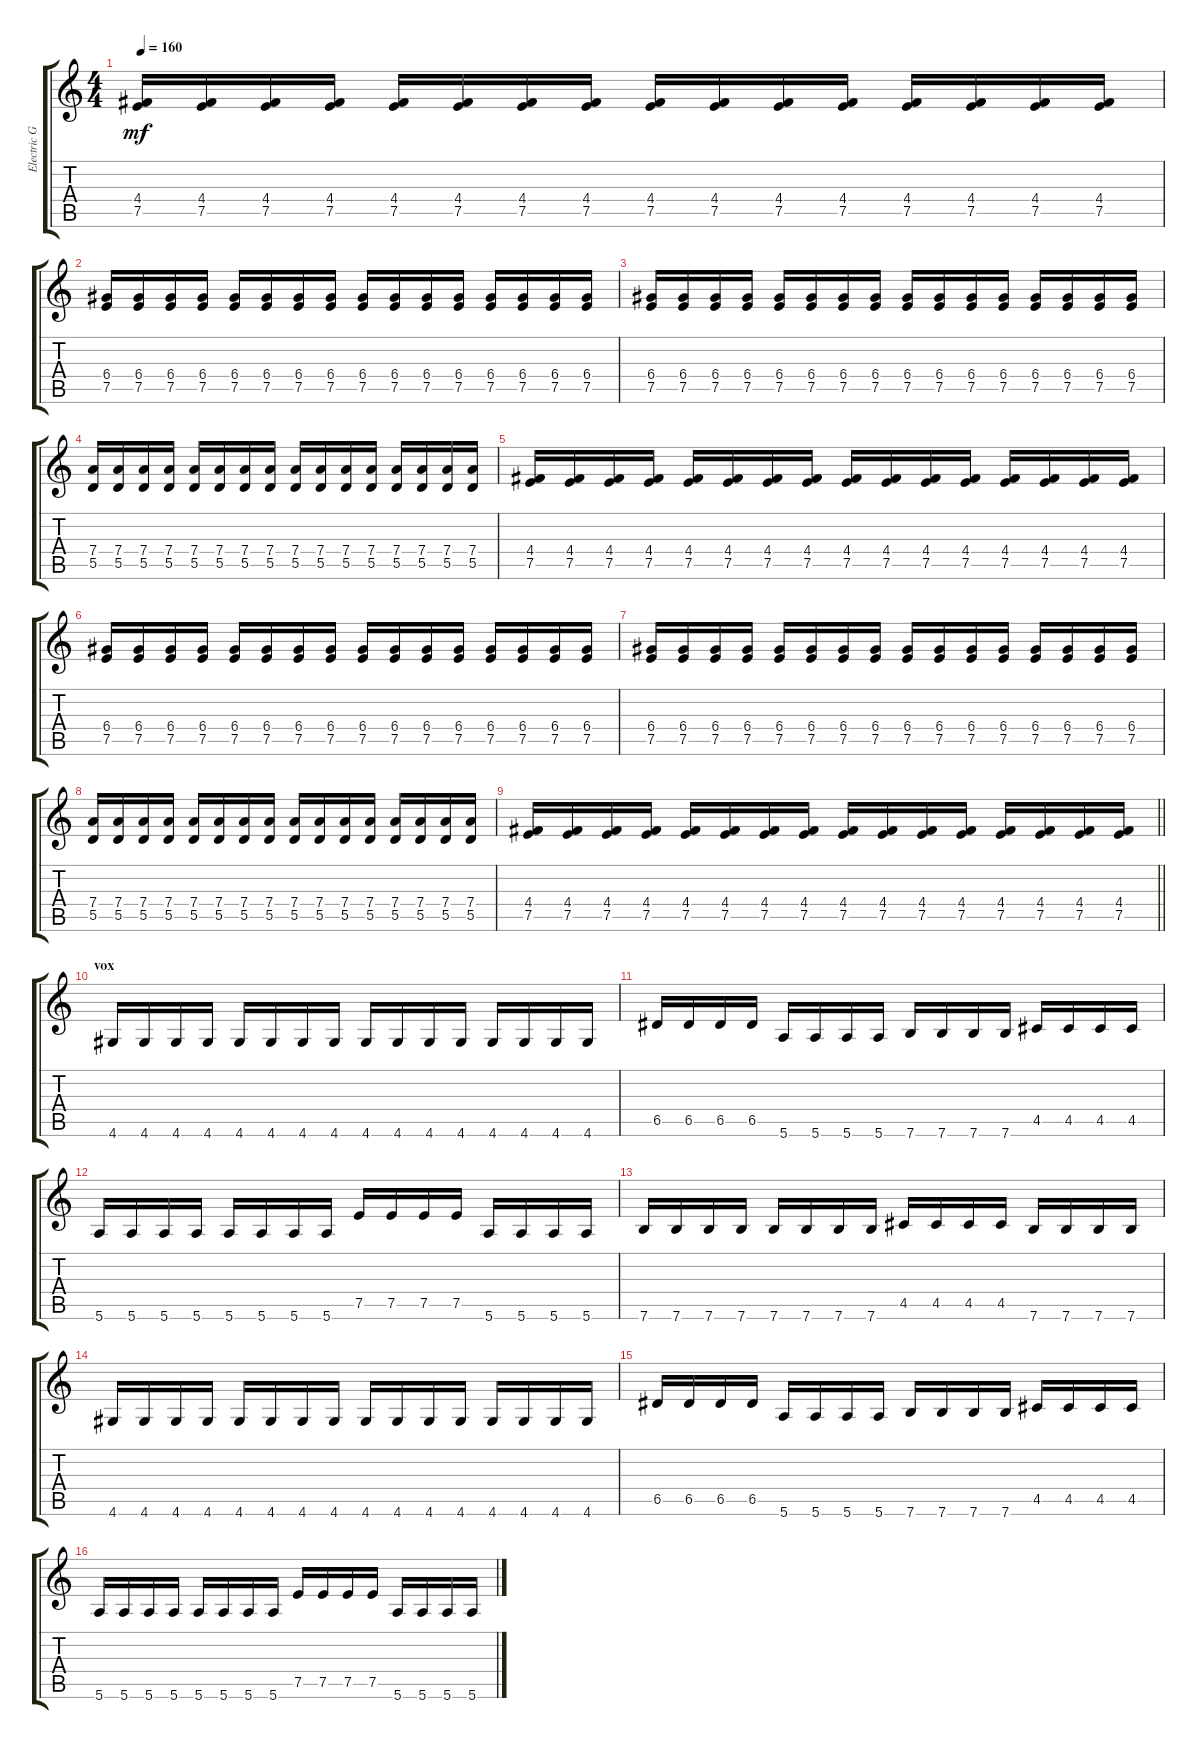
\track ("Electric Guitar" "Electric G") {instrument overdrivenguitar}
\staff {score tabs}
\tuning (E4 B3 G3 D3 A2 E2) {hide}
\ts (4 4)
\tempo 160
\clef g2
\ks c
(4.4 7.5).16{dy mf} (4.4 7.5).16 (4.4 7.5).16 (4.4 7.5).16 (4.4 7.5).16 (4.4 7.5).16 (4.4 7.5).16 (4.4 7.5).16 (4.4 7.5).16 (4.4 7.5).16 (4.4 7.5).16 (4.4 7.5).16 (4.4 7.5).16 (4.4 7.5).16 (4.4 7.5).16 (4.4 7.5).16 |
(6.4 7.5).16 (6.4 7.5).16 (6.4 7.5).16 (6.4 7.5).16 (6.4 7.5).16 (6.4 7.5).16 (6.4 7.5).16 (6.4 7.5).16 (6.4 7.5).16 (6.4 7.5).16 (6.4 7.5).16 (6.4 7.5).16 (6.4 7.5).16 (6.4 7.5).16 (6.4 7.5).16 (6.4 7.5).16 |
(6.4 7.5).16 (6.4 7.5).16 (6.4 7.5).16 (6.4 7.5).16 (6.4 7.5).16 (6.4 7.5).16 (6.4 7.5).16 (6.4 7.5).16 (6.4 7.5).16 (6.4 7.5).16 (6.4 7.5).16 (6.4 7.5).16 (6.4 7.5).16 (6.4 7.5).16 (6.4 7.5).16 (6.4 7.5).16 |
(7.4 5.5).16 (7.4 5.5).16 (7.4 5.5).16 (7.4 5.5).16 (7.4 5.5).16 (7.4 5.5).16 (7.4 5.5).16 (7.4 5.5).16 (7.4 5.5).16 (7.4 5.5).16 (7.4 5.5).16 (7.4 5.5).16 (7.4 5.5).16 (7.4 5.5).16 (7.4 5.5).16 (7.4 5.5).16 |
(4.4 7.5).16 (4.4 7.5).16 (4.4 7.5).16 (4.4 7.5).16 (4.4 7.5).16 (4.4 7.5).16 (4.4 7.5).16 (4.4 7.5).16 (4.4 7.5).16 (4.4 7.5).16 (4.4 7.5).16 (4.4 7.5).16 (4.4 7.5).16 (4.4 7.5).16 (4.4 7.5).16 (4.4 7.5).16 |
(6.4 7.5).16 (6.4 7.5).16 (6.4 7.5).16 (6.4 7.5).16 (6.4 7.5).16 (6.4 7.5).16 (6.4 7.5).16 (6.4 7.5).16 (6.4 7.5).16 (6.4 7.5).16 (6.4 7.5).16 (6.4 7.5).16 (6.4 7.5).16 (6.4 7.5).16 (6.4 7.5).16 (6.4 7.5).16 |
(6.4 7.5).16 (6.4 7.5).16 (6.4 7.5).16 (6.4 7.5).16 (6.4 7.5).16 (6.4 7.5).16 (6.4 7.5).16 (6.4 7.5).16 (6.4 7.5).16 (6.4 7.5).16 (6.4 7.5).16 (6.4 7.5).16 (6.4 7.5).16 (6.4 7.5).16 (6.4 7.5).16 (6.4 7.5).16 |
(7.4 5.5).16 (7.4 5.5).16 (7.4 5.5).16 (7.4 5.5).16 (7.4 5.5).16 (7.4 5.5).16 (7.4 5.5).16 (7.4 5.5).16 (7.4 5.5).16 (7.4 5.5).16 (7.4 5.5).16 (7.4 5.5).16 (7.4 5.5).16 (7.4 5.5).16 (7.4 5.5).16 (7.4 5.5).16 |
\barLineRight lightlight
(4.4 7.5).16 (4.4 7.5).16 (4.4 7.5).16 (4.4 7.5).16 (4.4 7.5).16 (4.4 7.5).16 (4.4 7.5).16 (4.4 7.5).16 (4.4 7.5).16 (4.4 7.5).16 (4.4 7.5).16 (4.4 7.5).16 (4.4 7.5).16 (4.4 7.5).16 (4.4 7.5).16 (4.4 7.5).16 |
\section ("" "vox")
4.6.16 4.6.16 4.6.16 4.6.16 4.6.16 4.6.16 4.6.16 4.6.16 4.6.16 4.6.16 4.6.16 4.6.16 4.6.16 4.6.16 4.6.16 4.6.16 |
6.5.16 6.5.16 6.5.16 6.5.16 5.6.16 5.6.16 5.6.16 5.6.16 7.6.16 7.6.16 7.6.16 7.6.16 4.5.16 4.5.16 4.5.16 4.5.16 |
5.6.16 5.6.16 5.6.16 5.6.16 5.6.16 5.6.16 5.6.16 5.6.16 7.5.16 7.5.16 7.5.16 7.5.16 5.6.16 5.6.16 5.6.16 5.6.16 |
7.6.16 7.6.16 7.6.16 7.6.16 7.6.16 7.6.16 7.6.16 7.6.16 4.5.16 4.5.16 4.5.16 4.5.16 7.6.16 7.6.16 7.6.16 7.6.16 |
4.6.16 4.6.16 4.6.16 4.6.16 4.6.16 4.6.16 4.6.16 4.6.16 4.6.16 4.6.16 4.6.16 4.6.16 4.6.16 4.6.16 4.6.16 4.6.16 |
6.5.16 6.5.16 6.5.16 6.5.16 5.6.16 5.6.16 5.6.16 5.6.16 7.6.16 7.6.16 7.6.16 7.6.16 4.5.16 4.5.16 4.5.16 4.5.16 |
5.6.16 5.6.16 5.6.16 5.6.16 5.6.16 5.6.16 5.6.16 5.6.16 7.5.16 7.5.16 7.5.16 7.5.16 5.6.16 5.6.16 5.6.16 5.6.16
